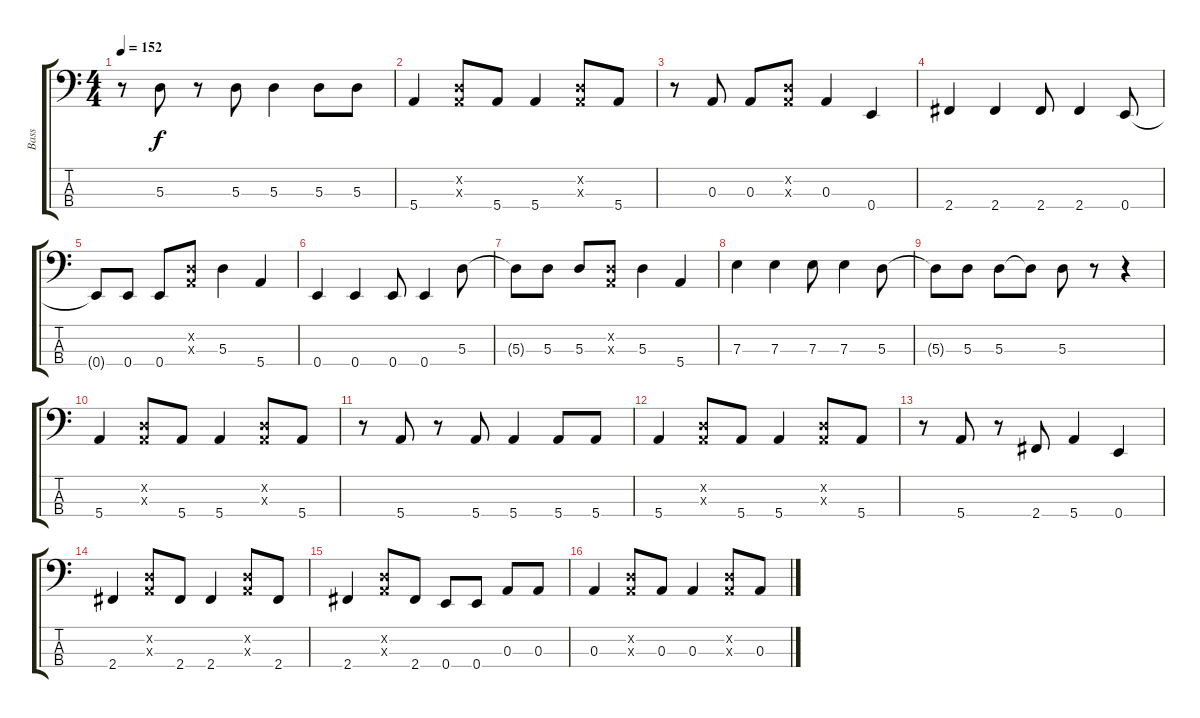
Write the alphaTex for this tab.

\track ("Bass" "Bass") {instrument electricbassfinger}
\staff {score tabs}
\tuning (G2 D2 A1 E1) {hide}
\ts (4 4)
\tempo 152
\clef f4
\ks c
r.8{dy f} 5.3.8 r.8 5.3.8 5.3.4 5.3.8 5.3.8 |
5.4.4 (0.2{x} 0.3{x}).8 5.4.8 5.4.4 (0.2{x} 0.3{x}).8 5.4.8 |
r.8 0.3.8 0.3.8 (0.2{x} 0.3{x}).8 0.3.4 0.4.4 |
2.4.4 2.4.4 2.4.8 2.4.4 0.4.8 |
0.4{t}.8 0.4.8 0.4.8 (0.2{x} 0.3{x}).8 5.3.4 5.4.4 |
0.4.4 0.4.4 0.4.8 0.4.4 5.3.8 |
5.3{t}.8 5.3.8 5.3.8 (0.2{x} 0.3{x}).8 5.3.4 5.4.4 |
7.3.4 7.3.4 7.3.8 7.3.4 5.3.8 |
5.3{t}.8 5.3.8 5.3.8 5.3{t}.8 5.3.8 r.8 r.4 |
5.4.4 (0.2{x} 0.3{x}).8 5.4.8 5.4.4 (0.2{x} 0.3{x}).8 5.4.8 |
r.8 5.4.8 r.8 5.4.8 5.4.4 5.4.8 5.4.8 |
5.4.4 (0.2{x} 0.3{x}).8 5.4.8 5.4.4 (0.2{x} 0.3{x}).8 5.4.8 |
r.8 5.4.8 r.8 2.4.8 5.4.4 0.4.4 |
2.4.4 (0.2{x} 0.3{x}).8 2.4.8 2.4.4 (0.2{x} 0.3{x}).8 2.4.8 |
2.4.4 (0.2{x} 0.3{x}).8 2.4.8 0.4.8 0.4.8 0.3.8 0.3.8 |
0.3.4 (0.2{x} 0.3{x}).8 0.3.8 0.3.4 (0.2{x} 0.3{x}).8 0.3.8
